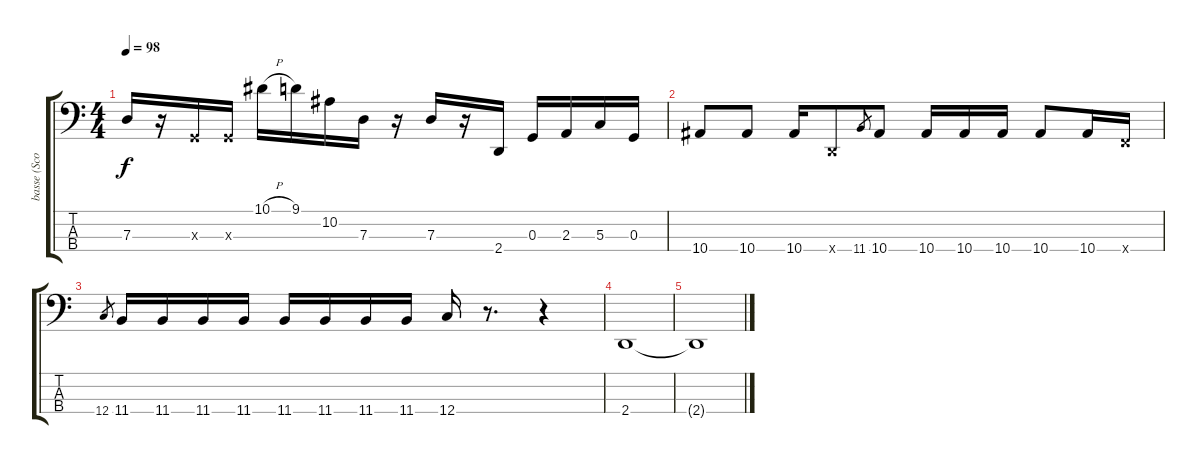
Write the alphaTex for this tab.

\track ("basse (Scott Reeder)" "basse (Sco") {instrument electricbasspick}
\staff {score tabs}
\tuning (F2 C2 G1 C1) {hide}
\ts (4 4)
\tempo 98
\clef f4
\ks c
7.3.16{dy f} r.16 0.3{x}.16 0.3{x}.16 10.1{h}.16 9.1.16 10.2.16 7.3.16 r.16 7.3.16 r.16 2.4.16 0.3.16 2.3.16 5.3.16 0.3.16 |
10.4.8 10.4.8 10.4.16 2.4{x}.8 11.4.8{gr} 10.4.8 10.4.16 10.4.16 10.4.16 10.4.8 10.4.16 5.4{x}.16 |
12.4.8{gr} 11.4.16 11.4.16 11.4.16 11.4.16 11.4.16 11.4.16 11.4.16 11.4.16 12.4.16 r.8{d} r.4 |
2.4.1 |
2.4{t}.1
